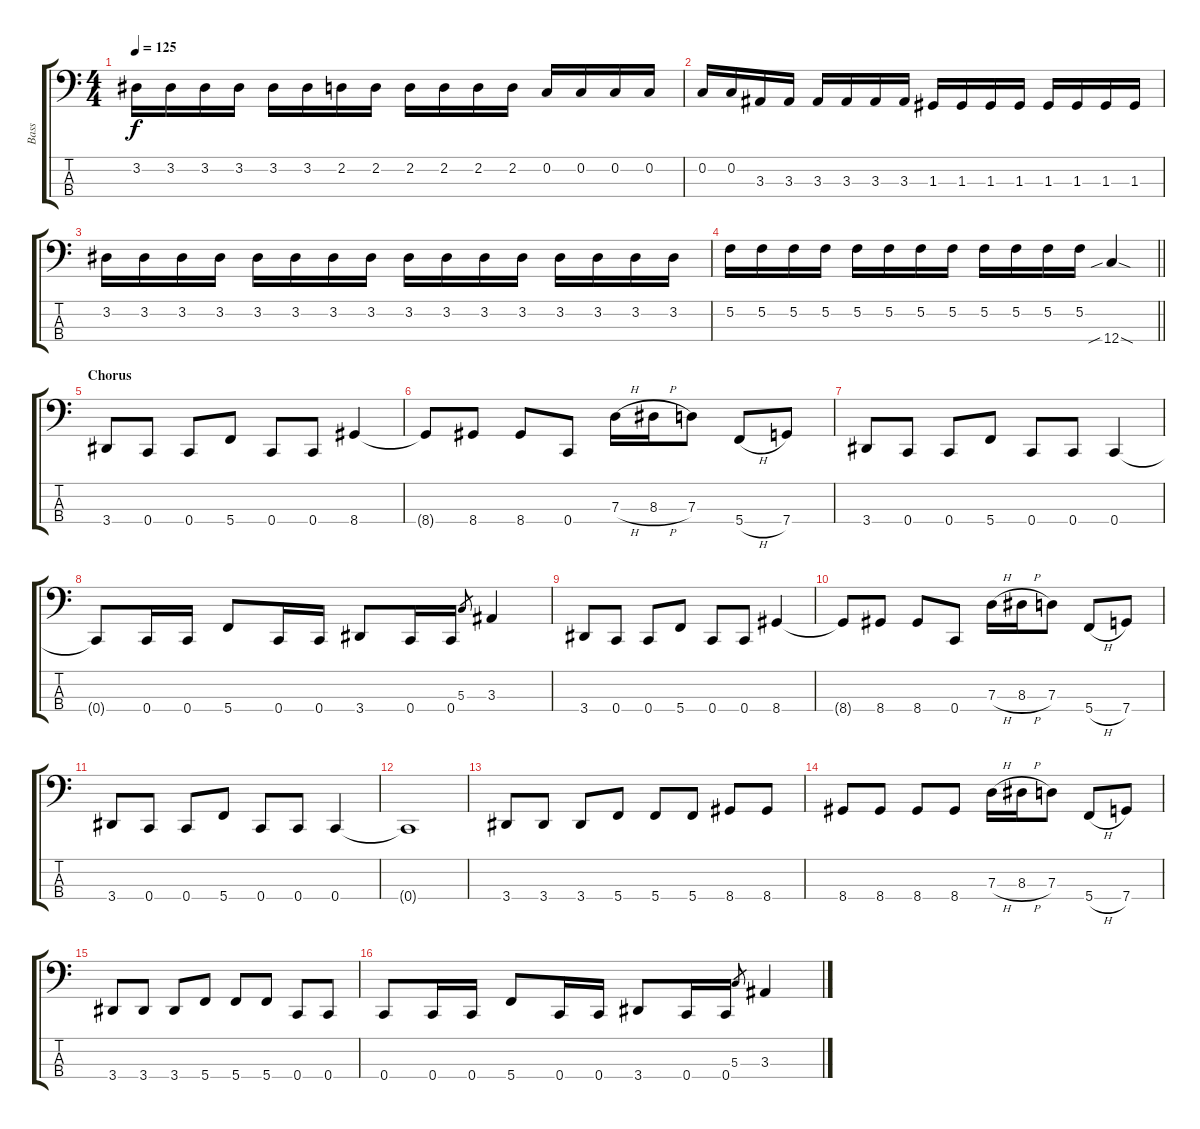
\track ("Bass" "Bass") {instrument electricbasspick}
\staff {score tabs}
\tuning (F2 C2 G1 C1) {hide}
\ts (4 4)
\tempo 125
\clef f4
\ks c
3.2.16{dy f} 3.2.16 3.2.16 3.2.16 3.2.16 3.2.16 2.2.16 2.2.16 2.2.16 2.2.16 2.2.16 2.2.16 0.2.16 0.2.16 0.2.16 0.2.16 |
0.2.16 0.2.16 3.3.16 3.3.16 3.3.16 3.3.16 3.3.16 3.3.16 1.3.16 1.3.16 1.3.16 1.3.16 1.3.16 1.3.16 1.3.16 1.3.16 |
3.2.16 3.2.16 3.2.16 3.2.16 3.2.16 3.2.16 3.2.16 3.2.16 3.2.16 3.2.16 3.2.16 3.2.16 3.2.16 3.2.16 3.2.16 3.2.16 |
\barLineRight lightlight
5.2.16 5.2.16 5.2.16 5.2.16 5.2.16 5.2.16 5.2.16 5.2.16 5.2.16 5.2.16 5.2.16 5.2.16 12.4{sib sod}.4 |
\section ("" "Chorus")
3.4.8 0.4.8 0.4.8 5.4.8 0.4.8 0.4.8 8.4.4 |
8.4{t}.8 8.4.8 8.4.8 0.4.8 7.3{h}.16 8.3{h}.16 7.3.8 5.4{h}.8 7.4.8 |
3.4.8 0.4.8 0.4.8 5.4.8 0.4.8 0.4.8 0.4.4 |
0.4{t}.8 0.4.16 0.4.16 5.4.8 0.4.16 0.4.16 3.4.8 0.4.16 0.4.16 5.3.8{gr} 3.3.4 |
3.4.8 0.4.8 0.4.8 5.4.8 0.4.8 0.4.8 8.4.4 |
8.4{t}.8 8.4.8 8.4.8 0.4.8 7.3{h}.16 8.3{h}.16 7.3.8 5.4{h}.8 7.4.8 |
3.4.8 0.4.8 0.4.8 5.4.8 0.4.8 0.4.8 0.4.4 |
0.4{t}.1 |
3.4.8 3.4.8 3.4.8 5.4.8 5.4.8 5.4.8 8.4.8 8.4.8 |
8.4.8 8.4.8 8.4.8 8.4.8 7.3{h}.16 8.3{h}.16 7.3.8 5.4{h}.8 7.4.8 |
3.4.8 3.4.8 3.4.8 5.4.8 5.4.8 5.4.8 0.4.8 0.4.8 |
0.4.8 0.4.16 0.4.16 5.4.8 0.4.16 0.4.16 3.4.8 0.4.16 0.4.16 5.3.8{gr} 3.3.4
